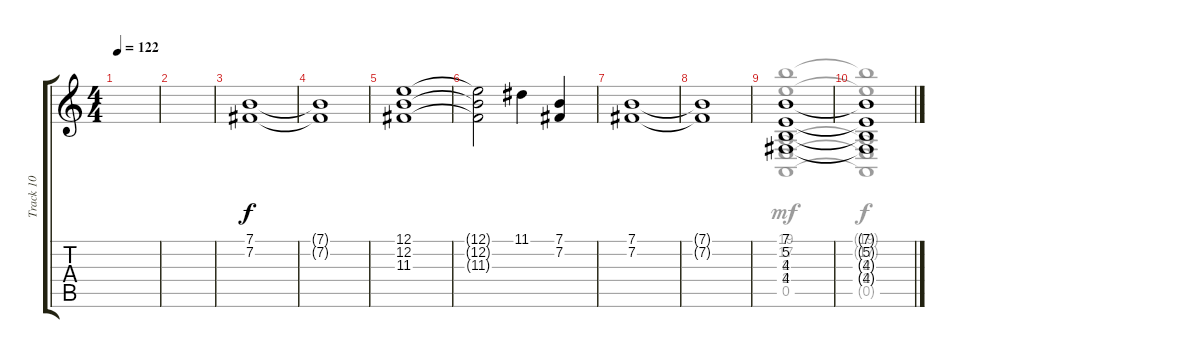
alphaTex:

\track ("Track 10" "Track 10") {instrument stringensemble2}
\staff {score tabs}
\tuning (E4 B3 G3 D3 A2 E2) {hide}
\voice
\ts (4 4)
\tempo 122
\clef g2
\ks c
|
|
(7.1 7.2).1{volume 11 instrument fx2soundtrack} |
(7.1{t} 7.2{t}).1 |
(12.1 12.2 11.3).1 |
(12.1{t} 12.2{t} 11.3{t}).2 11.1.4 (7.1 7.2).4 |
(7.1 7.2).1 |
(7.1{t} 7.2{t}).1 |
(7.1 5.2 4.3 4.4).1{volume 5 instrument stringensemble2} |
(7.1{t} 5.2{t} 4.3{t} 4.4{t}).1 |
|
|
|
|
|
\voice
\clef g2
\ottava regular
\simile none
\ks c
|
|
|
|
|
|
|
|
(19.1 17.2 2.3 2.4 0.5).1{dy mf} |
(19.1{t} 17.2{t} 2.3{t} 2.4{t} 0.5{t}).1{dy f} |
|
|
|
|
|
